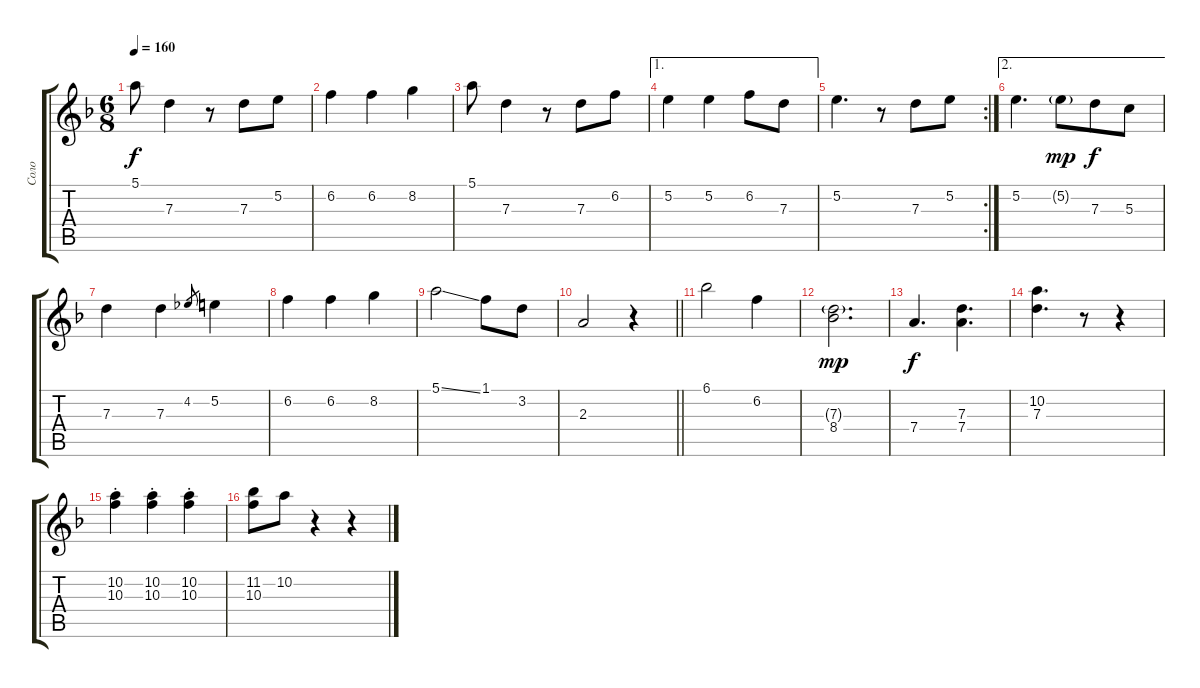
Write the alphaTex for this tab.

\track ("Соло" "Соло") {instrument acousticguitarnylon}
\staff {score tabs}
\tuning (E4 B3 G3 D3 A2 E2) {hide}
\ts (6 8)
\tempo 160
\clef g2
\ks dminor
5.1.8{dy f} 7.3.4 r.8 7.3.8 5.2.8 |
6.2.4 6.2.4 8.2.4 |
5.1.8 7.3.4 r.8 7.3.8 6.2.8 |
\ae 1
5.2.4 5.2.4 6.2.8 7.3.8 |
\rc 2
5.2.4{d} r.8 7.3.8 5.2.8 |
\ae 2
5.2.4{d} 5.2{g}.8{dy mp} 7.3.8{dy f} 5.3.8 |
7.3.4 7.3.4 4.2.8{gr} 5.2.4 |
6.2.4 6.2.4 8.2.4 |
5.1{ss}.2 1.1.8 3.2.8 |
\barLineRight lightlight
2.3.2 r.4 |
6.1.2 6.2.4 |
(7.3{g} 8.4).2{d dy mp} |
7.4.4{d dy f} (7.3 7.4).4{d} |
(10.2 7.3).4{d} r.8 r.4 |
(10.2{st} 10.3{st}).4 (10.2{st} 10.3{st}).4 (10.2{st} 10.3{st}).4 |
(11.2 10.3).8 10.2.8 r.4 r.4
